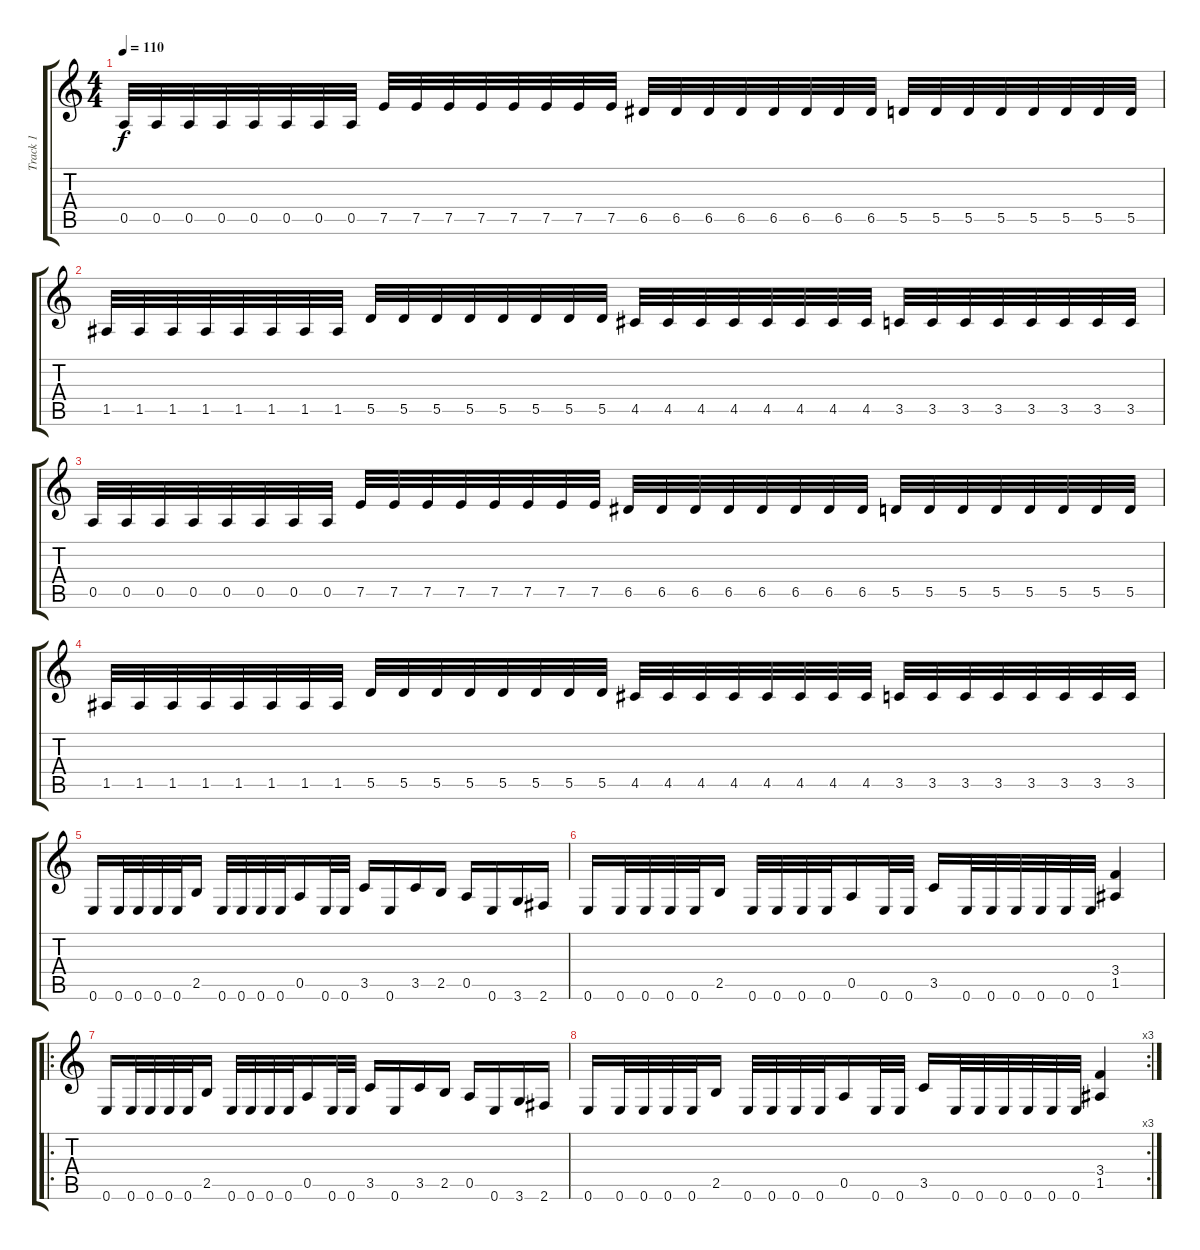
\track ("Track 1" "Track 1") {instrument distortionguitar}
\staff {score tabs}
\tuning (E4 B3 G3 D3 A2 E2) {hide}
\ts (4 4)
\tempo 110
\clef g2
\ks c
0.5.32{dy f} 0.5.32 0.5.32 0.5.32 0.5.32 0.5.32 0.5.32 0.5.32 7.5.32 7.5.32 7.5.32 7.5.32 7.5.32 7.5.32 7.5.32 7.5.32 6.5.32 6.5.32 6.5.32 6.5.32 6.5.32 6.5.32 6.5.32 6.5.32 5.5.32 5.5.32 5.5.32 5.5.32 5.5.32 5.5.32 5.5.32 5.5.32 |
1.5.32 1.5.32 1.5.32 1.5.32 1.5.32 1.5.32 1.5.32 1.5.32 5.5.32 5.5.32 5.5.32 5.5.32 5.5.32 5.5.32 5.5.32 5.5.32 4.5.32 4.5.32 4.5.32 4.5.32 4.5.32 4.5.32 4.5.32 4.5.32 3.5.32 3.5.32 3.5.32 3.5.32 3.5.32 3.5.32 3.5.32 3.5.32 |
0.5.32 0.5.32 0.5.32 0.5.32 0.5.32 0.5.32 0.5.32 0.5.32 7.5.32 7.5.32 7.5.32 7.5.32 7.5.32 7.5.32 7.5.32 7.5.32 6.5.32 6.5.32 6.5.32 6.5.32 6.5.32 6.5.32 6.5.32 6.5.32 5.5.32 5.5.32 5.5.32 5.5.32 5.5.32 5.5.32 5.5.32 5.5.32 |
1.5.32 1.5.32 1.5.32 1.5.32 1.5.32 1.5.32 1.5.32 1.5.32 5.5.32 5.5.32 5.5.32 5.5.32 5.5.32 5.5.32 5.5.32 5.5.32 4.5.32 4.5.32 4.5.32 4.5.32 4.5.32 4.5.32 4.5.32 4.5.32 3.5.32 3.5.32 3.5.32 3.5.32 3.5.32 3.5.32 3.5.32 3.5.32 |
0.6.16 0.6.32 0.6.32 0.6.32 0.6.32 2.5.16 0.6.32 0.6.32 0.6.32 0.6.32 0.5.16 0.6.32 0.6.32 3.5.16 0.6.16 3.5.16 2.5.16 0.5.16 0.6.16 3.6.16 2.6.16 |
0.6.16 0.6.32 0.6.32 0.6.32 0.6.32 2.5.16 0.6.32 0.6.32 0.6.32 0.6.32 0.5.16 0.6.32 0.6.32 3.5.16 0.6.32 0.6.32 0.6.32 0.6.32 0.6.32 0.6.32 (3.4 1.5).4 |
\ro
0.6.16 0.6.32 0.6.32 0.6.32 0.6.32 2.5.16 0.6.32 0.6.32 0.6.32 0.6.32 0.5.16 0.6.32 0.6.32 3.5.16 0.6.16 3.5.16 2.5.16 0.5.16 0.6.16 3.6.16 2.6.16 |
\rc 3
0.6.16 0.6.32 0.6.32 0.6.32 0.6.32 2.5.16 0.6.32 0.6.32 0.6.32 0.6.32 0.5.16 0.6.32 0.6.32 3.5.16 0.6.32 0.6.32 0.6.32 0.6.32 0.6.32 0.6.32 (3.4 1.5).4
